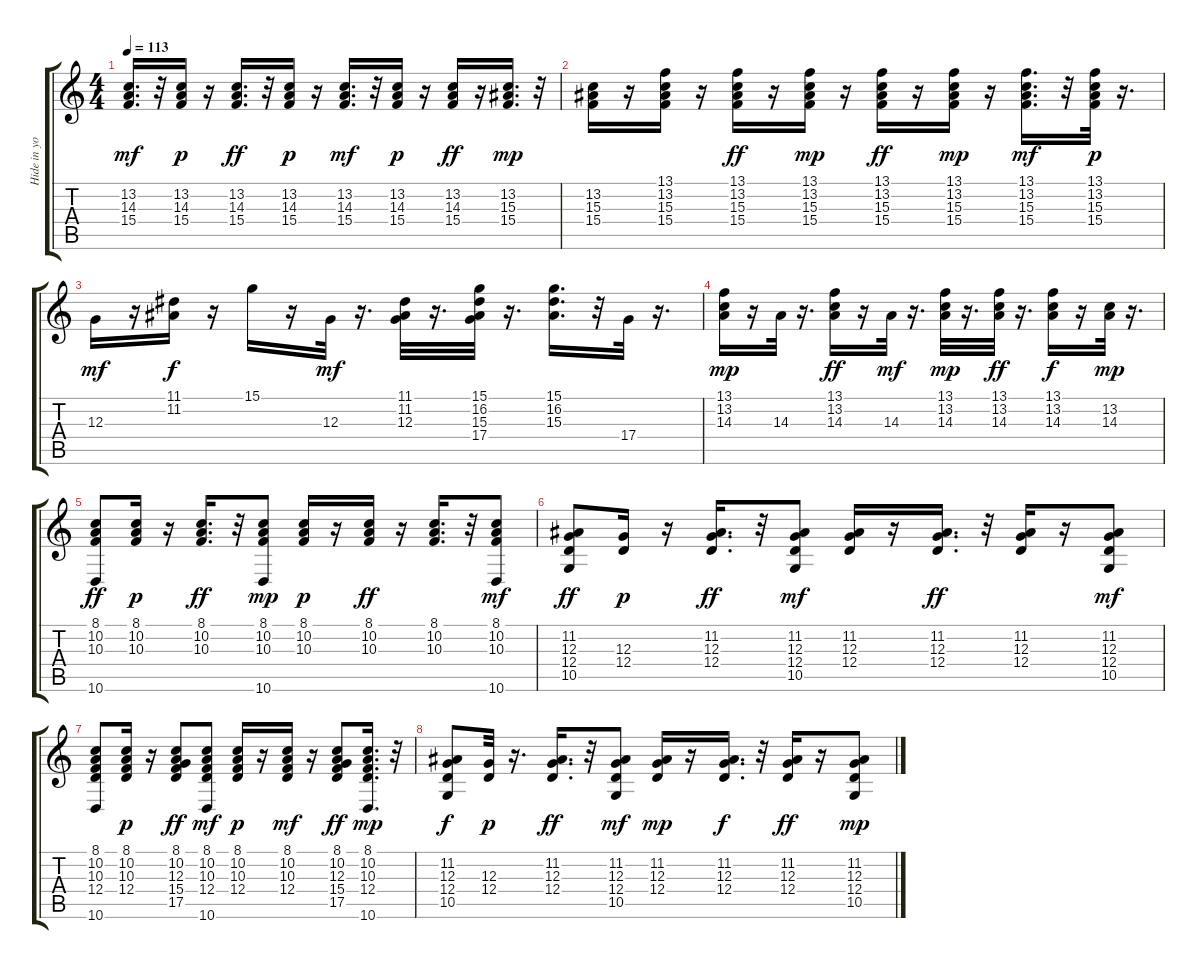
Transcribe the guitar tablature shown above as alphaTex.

\track ("Hide in your shell" "Hide in yo") {instrument electricpiano2}
\staff {score tabs}
\tuning (E4 B3 G3 D3 A2 E2) {hide}
\ts (4 4)
\tempo 113
\clef g2
\ks c
(13.2 14.3 15.4).16{d dy mf} r.32 (13.2 14.3 15.4).16{dy p} r.16 (13.2 14.3 15.4).16{d dy ff} r.32 (13.2 14.3 15.4).16{dy p} r.16 (13.2 14.3 15.4).16{d dy mf} r.32 (13.2 14.3 15.4).16{dy p} r.16 (13.2 14.3 15.4).16{dy ff} r.16 (13.2 15.3 15.4).16{d dy mp} r.32 |
(13.2 15.3 15.4).16 r.16 (13.1 13.2 15.3 15.4).16 r.16 (13.1 13.2 15.3 15.4).16{dy ff} r.16 (13.1 13.2 15.3 15.4).16{dy mp} r.16 (13.1 13.2 15.3 15.4).16{dy ff} r.16 (13.1 13.2 15.3 15.4).16{dy mp} r.16 (13.1 13.2 15.3 15.4).16{d dy mf} r.32 (13.1 13.2 15.3 15.4).32{dy p} r.16{d} |
12.3.16{dy mf} r.16 (11.1 11.2).16{dy f} r.16 15.1.16 r.16 12.3.32{dy mf} r.16{d} (11.1 11.2 12.3).32 r.16{d} (15.1 16.2 15.3 17.4).32 r.16{d} (15.1 16.2 15.3).16{d} r.32 17.4.32 r.16{d} |
(13.1 13.2 14.3).16{dy mp} r.16 14.3.32 r.16{d} (13.1 13.2 14.3).16{dy ff} r.16 14.3.32{dy mf} r.16{d} (13.1 13.2 14.3).32{dy mp} r.16{d} (13.1 13.2 14.3).32{dy ff} r.16{d} (13.1 13.2 14.3).16{dy f} r.16 (13.2 14.3).32{dy mp} r.16{d} |
(8.1 10.2 10.3 10.6).8{dy ff} (8.1 10.2 10.3).16{dy p} r.16 (8.1 10.2 10.3).16{d dy ff} r.32 (8.1 10.2 10.3 10.6).8{dy mp} (8.1 10.2 10.3).16{dy p} r.16 (8.1 10.2 10.3).16{dy ff} r.16 (8.1 10.2 10.3).16{d} r.32 (8.1 10.2 10.3 10.6).8{dy mf} |
(11.2 12.3 12.4 10.5).8{dy ff} (12.3 12.4).16{dy p} r.16 (11.2 12.3 12.4).16{d dy ff} r.32 (11.2 12.3 12.4 10.5).8{dy mf} (11.2 12.3 12.4).16 r.16 (11.2 12.3 12.4).16{d dy ff} r.32 (11.2 12.3 12.4).16 r.16 (11.2 12.3 12.4 10.5).8{dy mf} |
(8.1 10.2 10.3 12.4 10.6).8 (8.1 10.2 10.3 12.4).16{dy p} r.16 (8.1 10.2 12.3 15.4 17.5).8{dy ff} (8.1 10.2 10.3 12.4 10.6).8{dy mf} (8.1 10.2 10.3 12.4).16{dy p} r.16 (8.1 10.2 10.3 12.4).16{dy mf} r.16 (8.1 10.2 12.3 15.4 17.5).8{dy ff} (8.1 10.2 10.3 12.4 10.6).16{d dy mp} r.32 |
(11.2 12.3 12.4 10.5).8{dy f} (12.3 12.4).32{dy p} r.16{d} (11.2 12.3 12.4).16{d dy ff} r.32 (11.2 12.3 12.4 10.5).8{dy mf} (11.2 12.3 12.4).16{dy mp} r.16 (11.2 12.3 12.4).16{d dy f} r.32 (11.2 12.3 12.4).16{dy ff} r.16 (11.2 12.3 12.4 10.5).8{dy mp}
